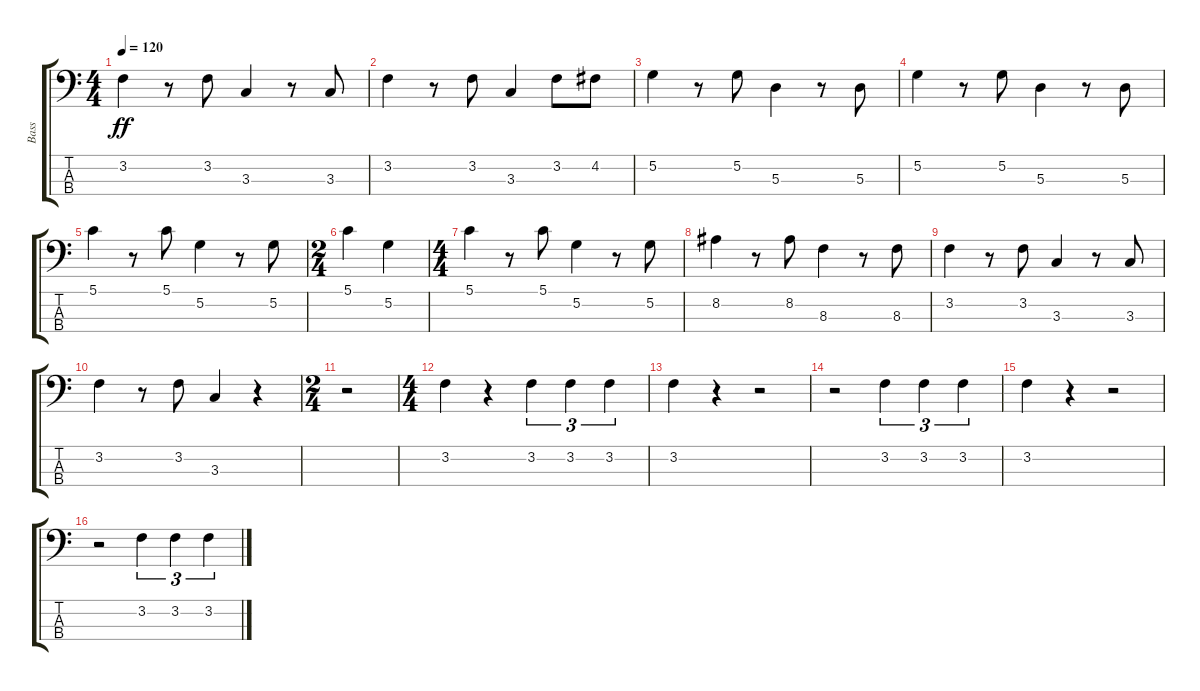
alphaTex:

\track ("Bass" "Bass") {instrument acousticbass}
\staff {score tabs}
\tuning (G2 D2 A1 E1) {hide}
\ts (4 4)
\tempo 120
\clef f4
\ks c
3.2.4{dy ff} r.8 3.2.8 3.3.4 r.8 3.3.8 |
3.2.4 r.8 3.2.8 3.3.4 3.2.8 4.2.8 |
5.2.4 r.8 5.2.8 5.3.4 r.8 5.3.8 |
5.2.4 r.8 5.2.8 5.3.4 r.8 5.3.8 |
5.1.4 r.8 5.1.8 5.2.4 r.8 5.2.8 |
\ts (2 4)
5.1.4 5.2.4 |
\ts (4 4)
5.1.4 r.8 5.1.8 5.2.4 r.8 5.2.8 |
8.2.4 r.8 8.2.8 8.3.4 r.8 8.3.8 |
3.2.4 r.8 3.2.8 3.3.4 r.8 3.3.8 |
3.2.4 r.8 3.2.8 3.3.4 r.4 |
\ts (2 4)
r.2 |
\ts (4 4)
3.2.4 r.4 3.2.4{tu (3 2)} 3.2.4{tu (3 2)} 3.2.4{tu (3 2)} |
3.2.4 r.4 r.2 |
r.2 3.2.4{tu (3 2)} 3.2.4{tu (3 2)} 3.2.4{tu (3 2)} |
3.2.4 r.4 r.2 |
r.2 3.2.4{tu (3 2)} 3.2.4{tu (3 2)} 3.2.4{tu (3 2)}
